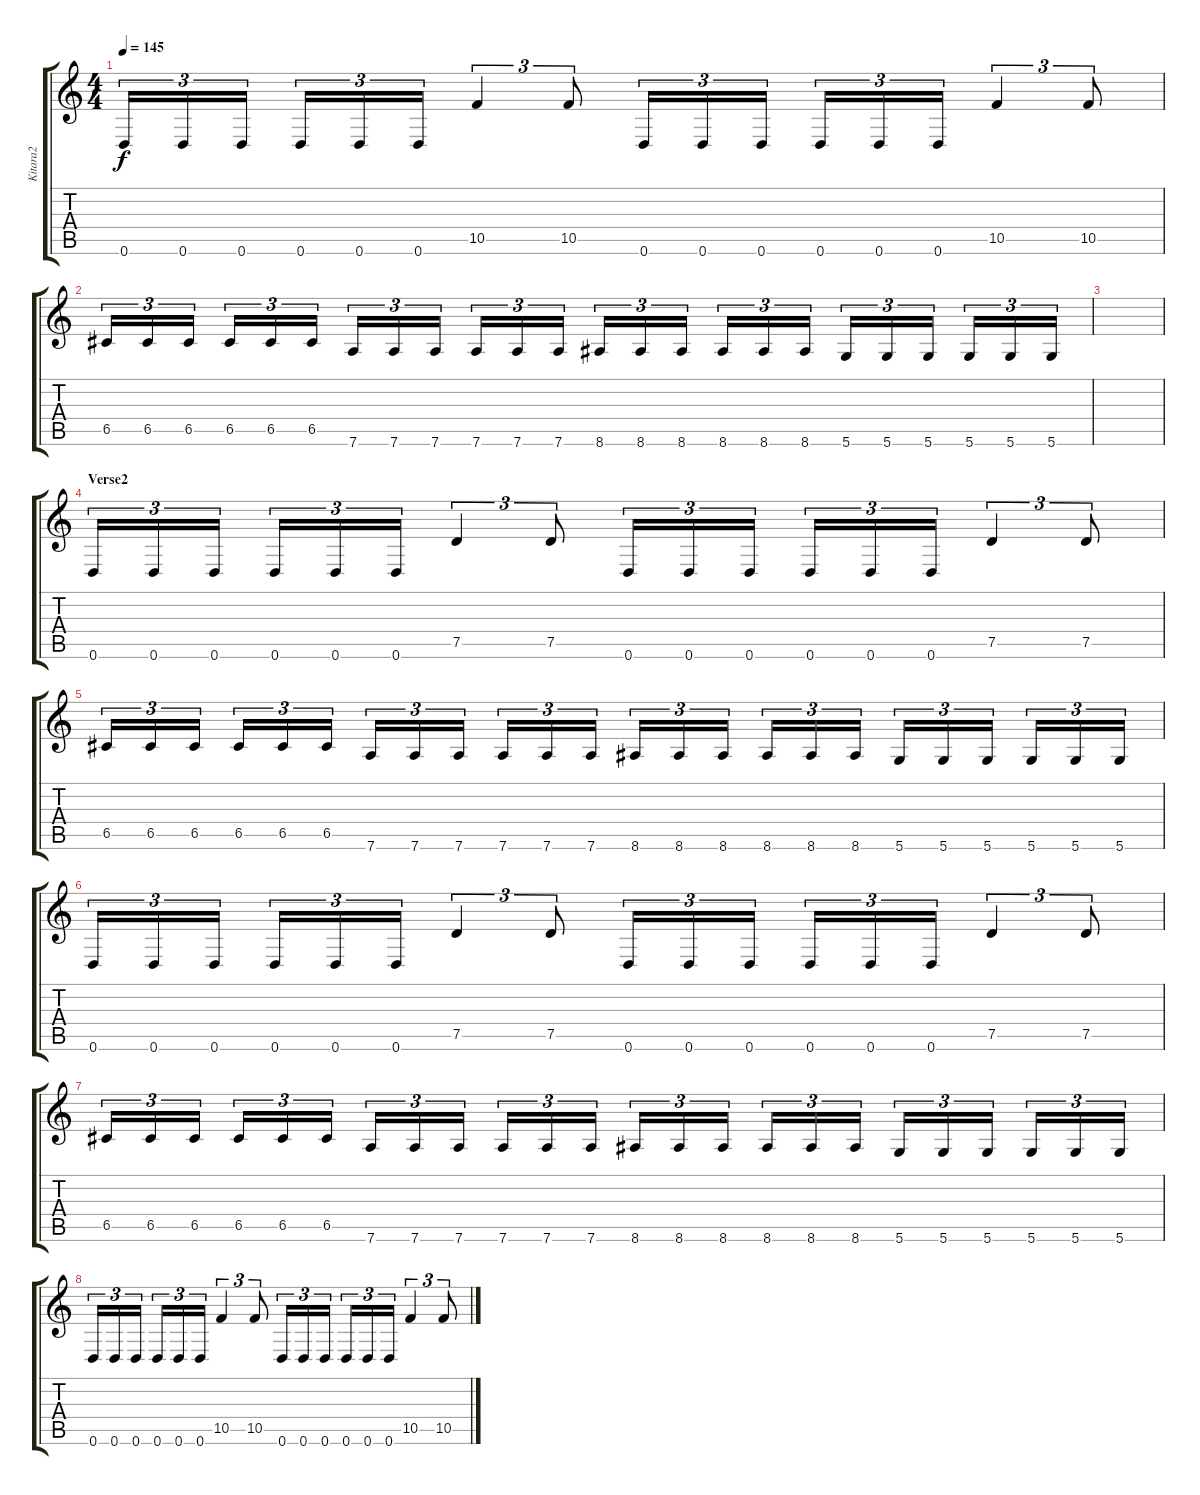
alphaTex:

\track ("Kitara2" "Kitara2") {instrument distortionguitar}
\staff {score tabs}
\tuning (D4 A3 F3 C3 G2 D2) {hide}
\ts (4 4)
\tempo 145
\clef g2
\ks c
0.6.16{tu (3 2) dy f} 0.6.16{tu (3 2)} 0.6.16{tu (3 2)} 0.6.16{tu (3 2)} 0.6.16{tu (3 2)} 0.6.16{tu (3 2)} 10.5.4{tu (3 2)} 10.5.8{tu (3 2)} 0.6.16{tu (3 2)} 0.6.16{tu (3 2)} 0.6.16{tu (3 2)} 0.6.16{tu (3 2)} 0.6.16{tu (3 2)} 0.6.16{tu (3 2)} 10.5.4{tu (3 2)} 10.5.8{tu (3 2)} |
6.5.16{tu (3 2)} 6.5.16{tu (3 2)} 6.5.16{tu (3 2)} 6.5.16{tu (3 2)} 6.5.16{tu (3 2)} 6.5.16{tu (3 2)} 7.6.16{tu (3 2)} 7.6.16{tu (3 2)} 7.6.16{tu (3 2)} 7.6.16{tu (3 2)} 7.6.16{tu (3 2)} 7.6.16{tu (3 2)} 8.6.16{tu (3 2)} 8.6.16{tu (3 2)} 8.6.16{tu (3 2)} 8.6.16{tu (3 2)} 8.6.16{tu (3 2)} 8.6.16{tu (3 2)} 5.6.16{tu (3 2)} 5.6.16{tu (3 2)} 5.6.16{tu (3 2)} 5.6.16{tu (3 2)} 5.6.16{tu (3 2)} 5.6.16{tu (3 2)} |
|
\section ("" "Verse2")
0.6.16{tu (3 2)} 0.6.16{tu (3 2)} 0.6.16{tu (3 2)} 0.6.16{tu (3 2)} 0.6.16{tu (3 2)} 0.6.16{tu (3 2)} 7.5.4{tu (3 2)} 7.5.8{tu (3 2)} 0.6.16{tu (3 2)} 0.6.16{tu (3 2)} 0.6.16{tu (3 2)} 0.6.16{tu (3 2)} 0.6.16{tu (3 2)} 0.6.16{tu (3 2)} 7.5.4{tu (3 2)} 7.5.8{tu (3 2)} |
6.5.16{tu (3 2)} 6.5.16{tu (3 2)} 6.5.16{tu (3 2)} 6.5.16{tu (3 2)} 6.5.16{tu (3 2)} 6.5.16{tu (3 2)} 7.6.16{tu (3 2)} 7.6.16{tu (3 2)} 7.6.16{tu (3 2)} 7.6.16{tu (3 2)} 7.6.16{tu (3 2)} 7.6.16{tu (3 2)} 8.6.16{tu (3 2)} 8.6.16{tu (3 2)} 8.6.16{tu (3 2)} 8.6.16{tu (3 2)} 8.6.16{tu (3 2)} 8.6.16{tu (3 2)} 5.6.16{tu (3 2)} 5.6.16{tu (3 2)} 5.6.16{tu (3 2)} 5.6.16{tu (3 2)} 5.6.16{tu (3 2)} 5.6.16{tu (3 2)} |
0.6.16{tu (3 2)} 0.6.16{tu (3 2)} 0.6.16{tu (3 2)} 0.6.16{tu (3 2)} 0.6.16{tu (3 2)} 0.6.16{tu (3 2)} 7.5.4{tu (3 2)} 7.5.8{tu (3 2)} 0.6.16{tu (3 2)} 0.6.16{tu (3 2)} 0.6.16{tu (3 2)} 0.6.16{tu (3 2)} 0.6.16{tu (3 2)} 0.6.16{tu (3 2)} 7.5.4{tu (3 2)} 7.5.8{tu (3 2)} |
6.5.16{tu (3 2)} 6.5.16{tu (3 2)} 6.5.16{tu (3 2)} 6.5.16{tu (3 2)} 6.5.16{tu (3 2)} 6.5.16{tu (3 2)} 7.6.16{tu (3 2)} 7.6.16{tu (3 2)} 7.6.16{tu (3 2)} 7.6.16{tu (3 2)} 7.6.16{tu (3 2)} 7.6.16{tu (3 2)} 8.6.16{tu (3 2)} 8.6.16{tu (3 2)} 8.6.16{tu (3 2)} 8.6.16{tu (3 2)} 8.6.16{tu (3 2)} 8.6.16{tu (3 2)} 5.6.16{tu (3 2)} 5.6.16{tu (3 2)} 5.6.16{tu (3 2)} 5.6.16{tu (3 2)} 5.6.16{tu (3 2)} 5.6.16{tu (3 2)} |
0.6.16{tu (3 2)} 0.6.16{tu (3 2)} 0.6.16{tu (3 2)} 0.6.16{tu (3 2)} 0.6.16{tu (3 2)} 0.6.16{tu (3 2)} 10.5.4{tu (3 2)} 10.5.8{tu (3 2)} 0.6.16{tu (3 2)} 0.6.16{tu (3 2)} 0.6.16{tu (3 2)} 0.6.16{tu (3 2)} 0.6.16{tu (3 2)} 0.6.16{tu (3 2)} 10.5.4{tu (3 2)} 10.5.8{tu (3 2)}
